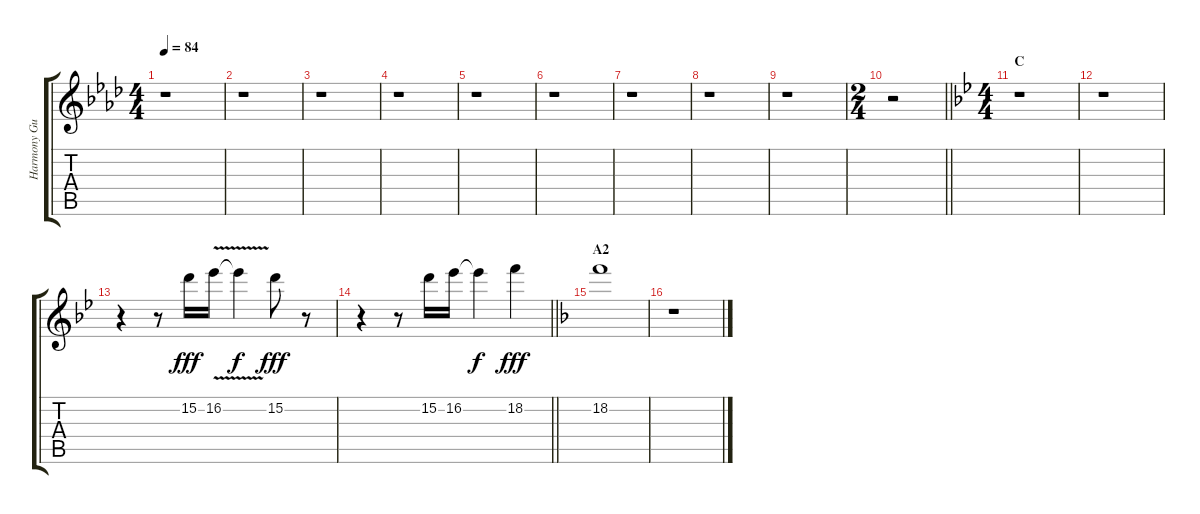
\track ("Harmony Guitar 4" "Harmony Gu") {instrument distortionguitar}
\staff {score tabs}
\tuning (E4 B3 G3 D3 A2 E2) {hide}
\ts (4 4)
\tempo 84
\clef g2
\ks ab
r.1{dy fff} |
r.1 |
r.1 |
r.1 |
r.1 |
r.1 |
r.1 |
r.1 |
r.1 |
\ts (2 4)
\barLineRight lightlight
r.2 |
\ts (4 4)
\section ("" "C")
\ks bb
r.1 |
r.1{volume 13} |
r.4 r.8 15.2.16 16.2{v}.16 16.2{t}.4{dy f} 15.2.8{dy fff} r.8 |
\barLineRight lightlight
r.4 r.8 15.2.16 16.2.16 16.2{t}.4{dy f} 18.2.4{dy fff} |
\section ("" "A2")
\ks f
18.2.1{volume 0} |
r.1
